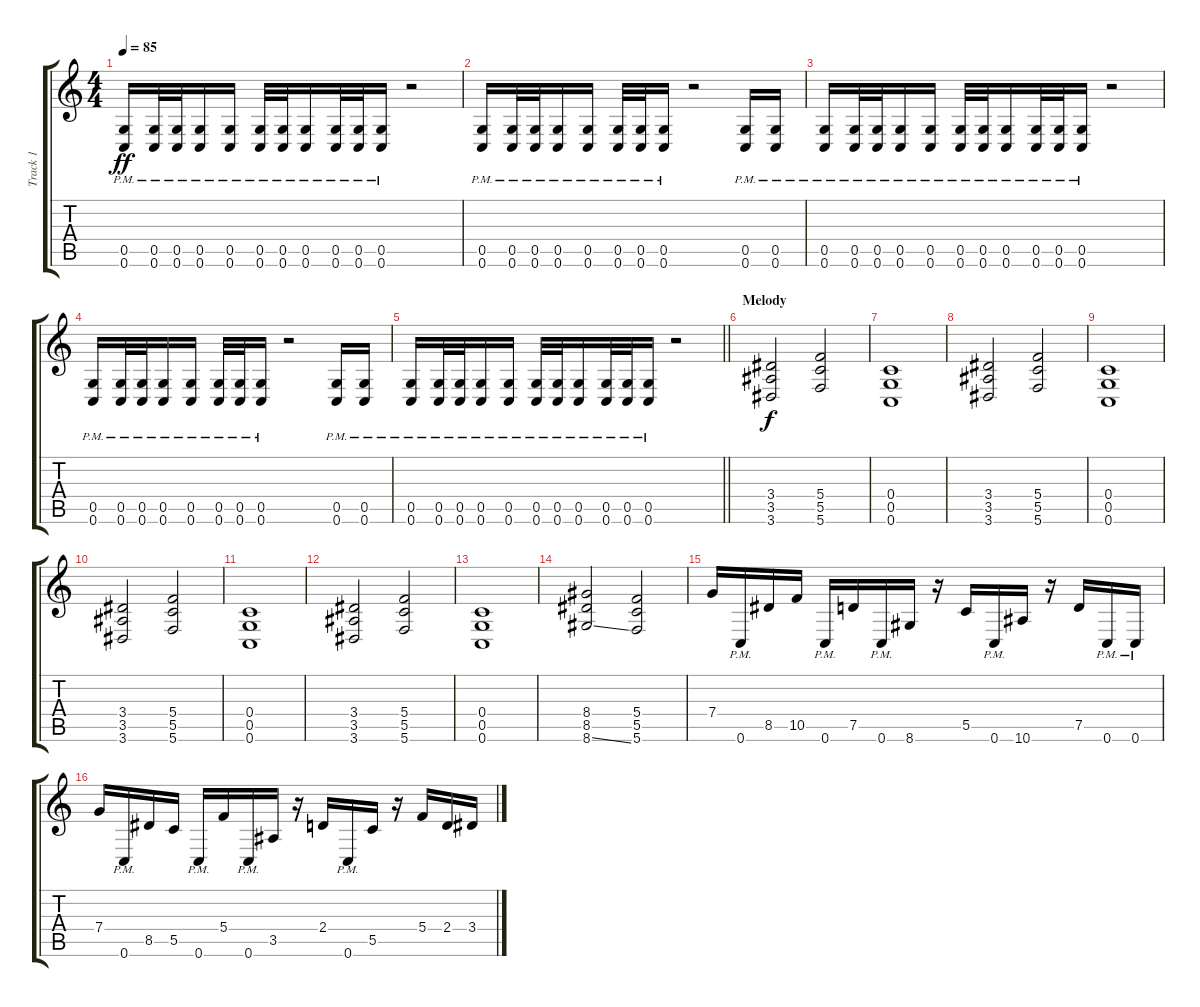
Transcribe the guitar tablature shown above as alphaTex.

\track ("Track 1" "Track 1") {instrument distortionguitar}
\staff {score tabs}
\tuning (D4 A3 F3 C3 G2 C2) {hide}
\ts (4 4)
\tempo 85
\clef g2
\ks c
(0.5{pm} 0.6{pm}).16{dy ff} (0.5{pm} 0.6{pm}).32 (0.5{pm} 0.6{pm}).32 (0.5{pm} 0.6{pm}).16 (0.5{pm} 0.6{pm}).16 (0.5{pm} 0.6{pm}).32 (0.5{pm} 0.6{pm}).32 (0.5{pm} 0.6{pm}).16 (0.5{pm} 0.6{pm}).32 (0.5{pm} 0.6{pm}).32 (0.5{pm} 0.6{pm}).16 r.2 |
(0.5{pm} 0.6{pm}).16 (0.5{pm} 0.6{pm}).32 (0.5{pm} 0.6{pm}).32 (0.5{pm} 0.6{pm}).16 (0.5{pm} 0.6{pm}).16 (0.5{pm} 0.6{pm}).32 (0.5{pm} 0.6{pm}).32 (0.5{pm} 0.6{pm}).16 r.2 (0.5{pm} 0.6{pm}).16 (0.5{pm} 0.6{pm}).16 |
(0.5{pm} 0.6{pm}).16 (0.5{pm} 0.6{pm}).32 (0.5{pm} 0.6{pm}).32 (0.5{pm} 0.6{pm}).16 (0.5{pm} 0.6{pm}).16 (0.5{pm} 0.6{pm}).32 (0.5{pm} 0.6{pm}).32 (0.5{pm} 0.6{pm}).16 (0.5{pm} 0.6{pm}).32 (0.5{pm} 0.6{pm}).32 (0.5{pm} 0.6{pm}).16 r.2 |
(0.5{pm} 0.6{pm}).16 (0.5{pm} 0.6{pm}).32 (0.5{pm} 0.6{pm}).32 (0.5{pm} 0.6{pm}).16 (0.5{pm} 0.6{pm}).16 (0.5{pm} 0.6{pm}).32 (0.5{pm} 0.6{pm}).32 (0.5{pm} 0.6{pm}).16 r.2 (0.5{pm} 0.6{pm}).16 (0.5{pm} 0.6{pm}).16 |
\barLineRight lightlight
(0.5{pm} 0.6{pm}).16 (0.5{pm} 0.6{pm}).32 (0.5{pm} 0.6{pm}).32 (0.5{pm} 0.6{pm}).16 (0.5{pm} 0.6{pm}).16 (0.5{pm} 0.6{pm}).32 (0.5{pm} 0.6{pm}).32 (0.5{pm} 0.6{pm}).16 (0.5{pm} 0.6{pm}).32 (0.5{pm} 0.6{pm}).32 (0.5{pm} 0.6{pm}).16 r.2 |
\section ("" "Melody")
(3.4 3.5 3.6).2{dy f} (5.4 5.5 5.6).2 |
(0.4 0.5 0.6).1 |
(3.4 3.5 3.6).2 (5.4 5.5 5.6).2 |
(0.4 0.5 0.6).1 |
(3.4 3.5 3.6).2 (5.4 5.5 5.6).2 |
(0.4 0.5 0.6).1 |
(3.4 3.5 3.6).2 (5.4 5.5 5.6).2 |
(0.4 0.5 0.6).1 |
(8.4 8.5 8.6{ss}).2 (5.4 5.5 5.6).2 |
7.4.16 0.6{pm}.16 8.5.16 10.5.16 0.6{pm}.16 7.5.16 0.6{pm}.16 8.6.16 r.16 5.5.16 0.6{pm}.16 10.6.16 r.16 7.5.16 0.6{pm}.16 0.6{pm}.16 |
7.4.16 0.6{pm}.16 8.5.16 5.5.16 0.6{pm}.16 5.4.16 0.6{pm}.16 3.5.16 r.16 2.4.16 0.6{pm}.16 5.5.16 r.16 5.4.16 2.4.16 3.4.16
